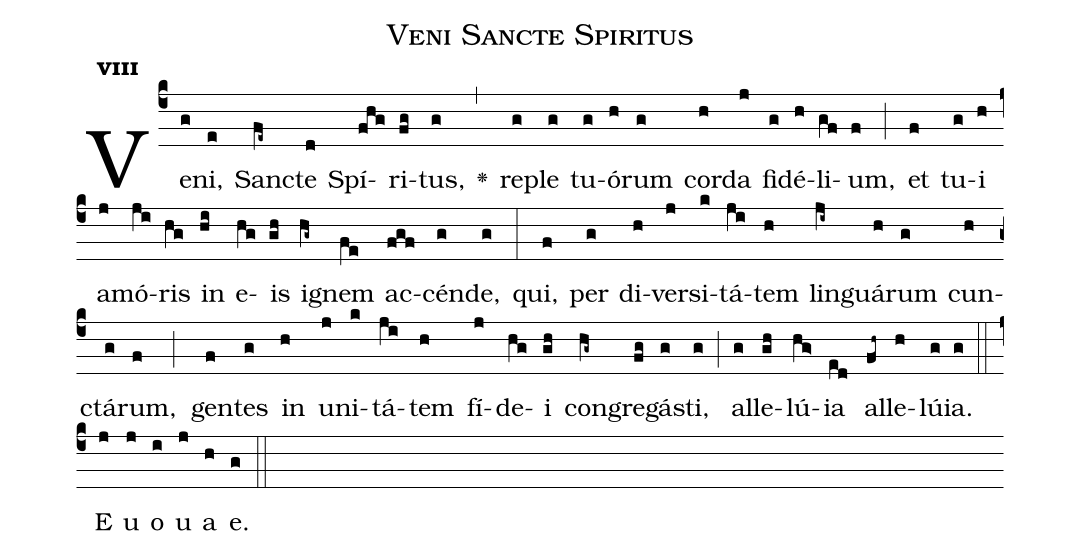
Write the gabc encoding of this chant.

name:Veni Sancte Spiritus;
office-part:Antiphona;
mode:8;
%%
initial-style: 1;
name: Veni Sancte Spiritus
book: Antiphonae & Responsoria/Tomus II, p. 22;
occasion: Dominica Pentecostes;
office-part: Vesperae I Ant E;
user-notes: ;
commentary: ;
annotation: 8g;
centering-scheme: english;
fontsize: 12;
font: OFLSortsMillGoudy;
height: 11;
width: 4.5;
%%
(c4)Ve(g)ni,(e) San(fe~)cte(d) Spí(fhg)ri(fg)tus,(g) <v>\greheightstar</v>(,) re(g)ple(g) tu(g)ó(h)rum(g) cor(h)da(j) fi(g)dé(h)li(gf)um,(f) (;) et(f) tu(g)i(h) a(j)mó(ji)ris(hg) in(hi) e(hg)is(gh) i(hg~)gnem(fe) ac(fgf)cén(g)de,(g) (:) qui,(f) per(g) di(h)ver(j)si(k)tá(ji)tem(h) lin(ji~)guá(h)rum(g) cun(h)ctá(g)rum,(f) (;) gen(f)tes(g) in(h) u(j)ni(k)tá(ji)tem(h) fí(j)de(hg)i(gh) con(hg~)gre(fg)gá(g)sti,(g) (;) al(g)le(gh)lú(hg>)ia(ed) al(fh~)le(h)lú(g)ia.(g) (::)
E(j) u(j) o(i) u(j) a(h) e.(g) (::)
